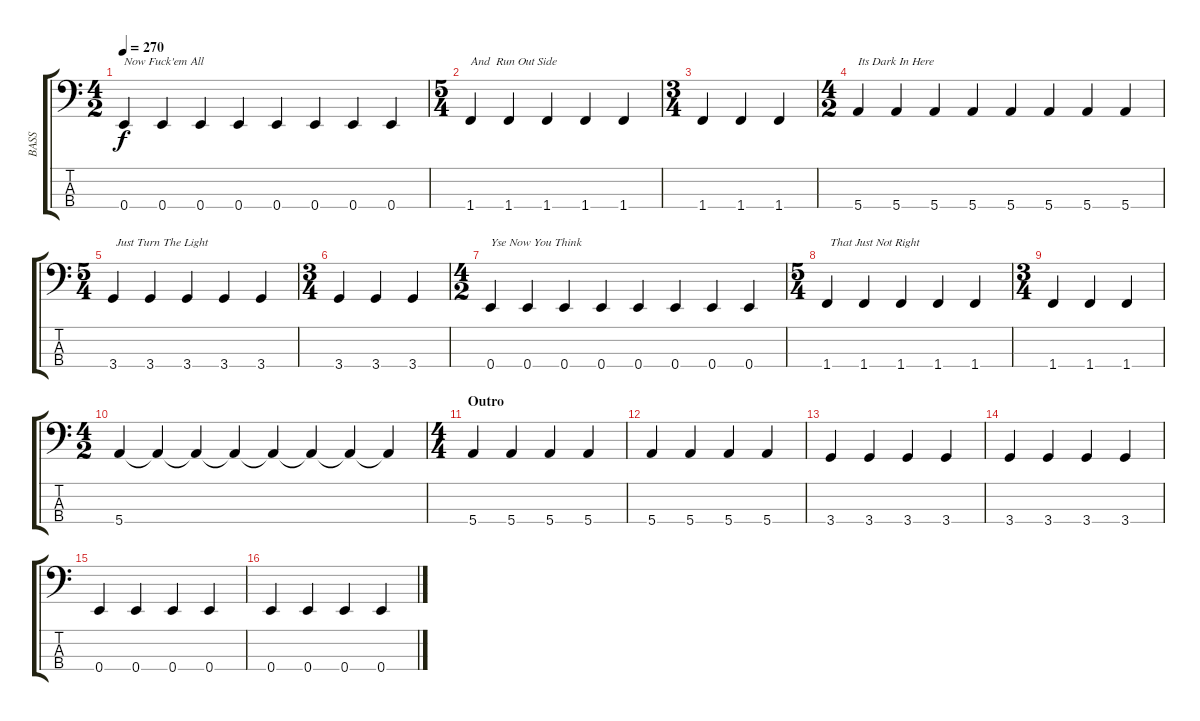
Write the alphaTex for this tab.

\track ("BASS" "BASS") {instrument electricbassfinger}
\staff {score tabs}
\tuning (G2 D2 A1 E1) {hide}
\ts (4 2)
\tempo 270
\clef f4
\ks c
0.4.4{txt "Now Fuck'em All " dy f} 0.4.4 0.4.4 0.4.4 0.4.4 0.4.4 0.4.4 0.4.4 |
\ts (5 4)
1.4.4{txt "And  Run Out Side"} 1.4.4 1.4.4 1.4.4 1.4.4 |
\ts (3 4)
1.4.4 1.4.4 1.4.4 |
\ts (4 2)
5.4.4{txt "Its Dark In Here"} 5.4.4 5.4.4 5.4.4 5.4.4 5.4.4 5.4.4 5.4.4 |
\ts (5 4)
3.4.4{txt " Just Turn The Light"} 3.4.4 3.4.4 3.4.4 3.4.4 |
\ts (3 4)
3.4.4 3.4.4 3.4.4 |
\ts (4 2)
0.4.4{txt "Yse Now You Think"} 0.4.4 0.4.4 0.4.4 0.4.4 0.4.4 0.4.4 0.4.4 |
\ts (5 4)
1.4.4{txt " That Just Not Right"} 1.4.4 1.4.4 1.4.4 1.4.4 |
\ts (3 4)
1.4.4 1.4.4 1.4.4 |
\ts (4 2)
5.4.4 5.4{t}.4 5.4{t}.4 5.4{t}.4 5.4{t}.4 5.4{t}.4 5.4{t}.4 5.4{t}.4 |
\ts (4 4)
\section ("" "Outro")
5.4.4 5.4.4 5.4.4 5.4.4 |
5.4.4 5.4.4 5.4.4 5.4.4 |
3.4.4 3.4.4 3.4.4 3.4.4 |
3.4.4 3.4.4 3.4.4 3.4.4 |
0.4.4 0.4.4 0.4.4 0.4.4 |
0.4.4 0.4.4 0.4.4 0.4.4
